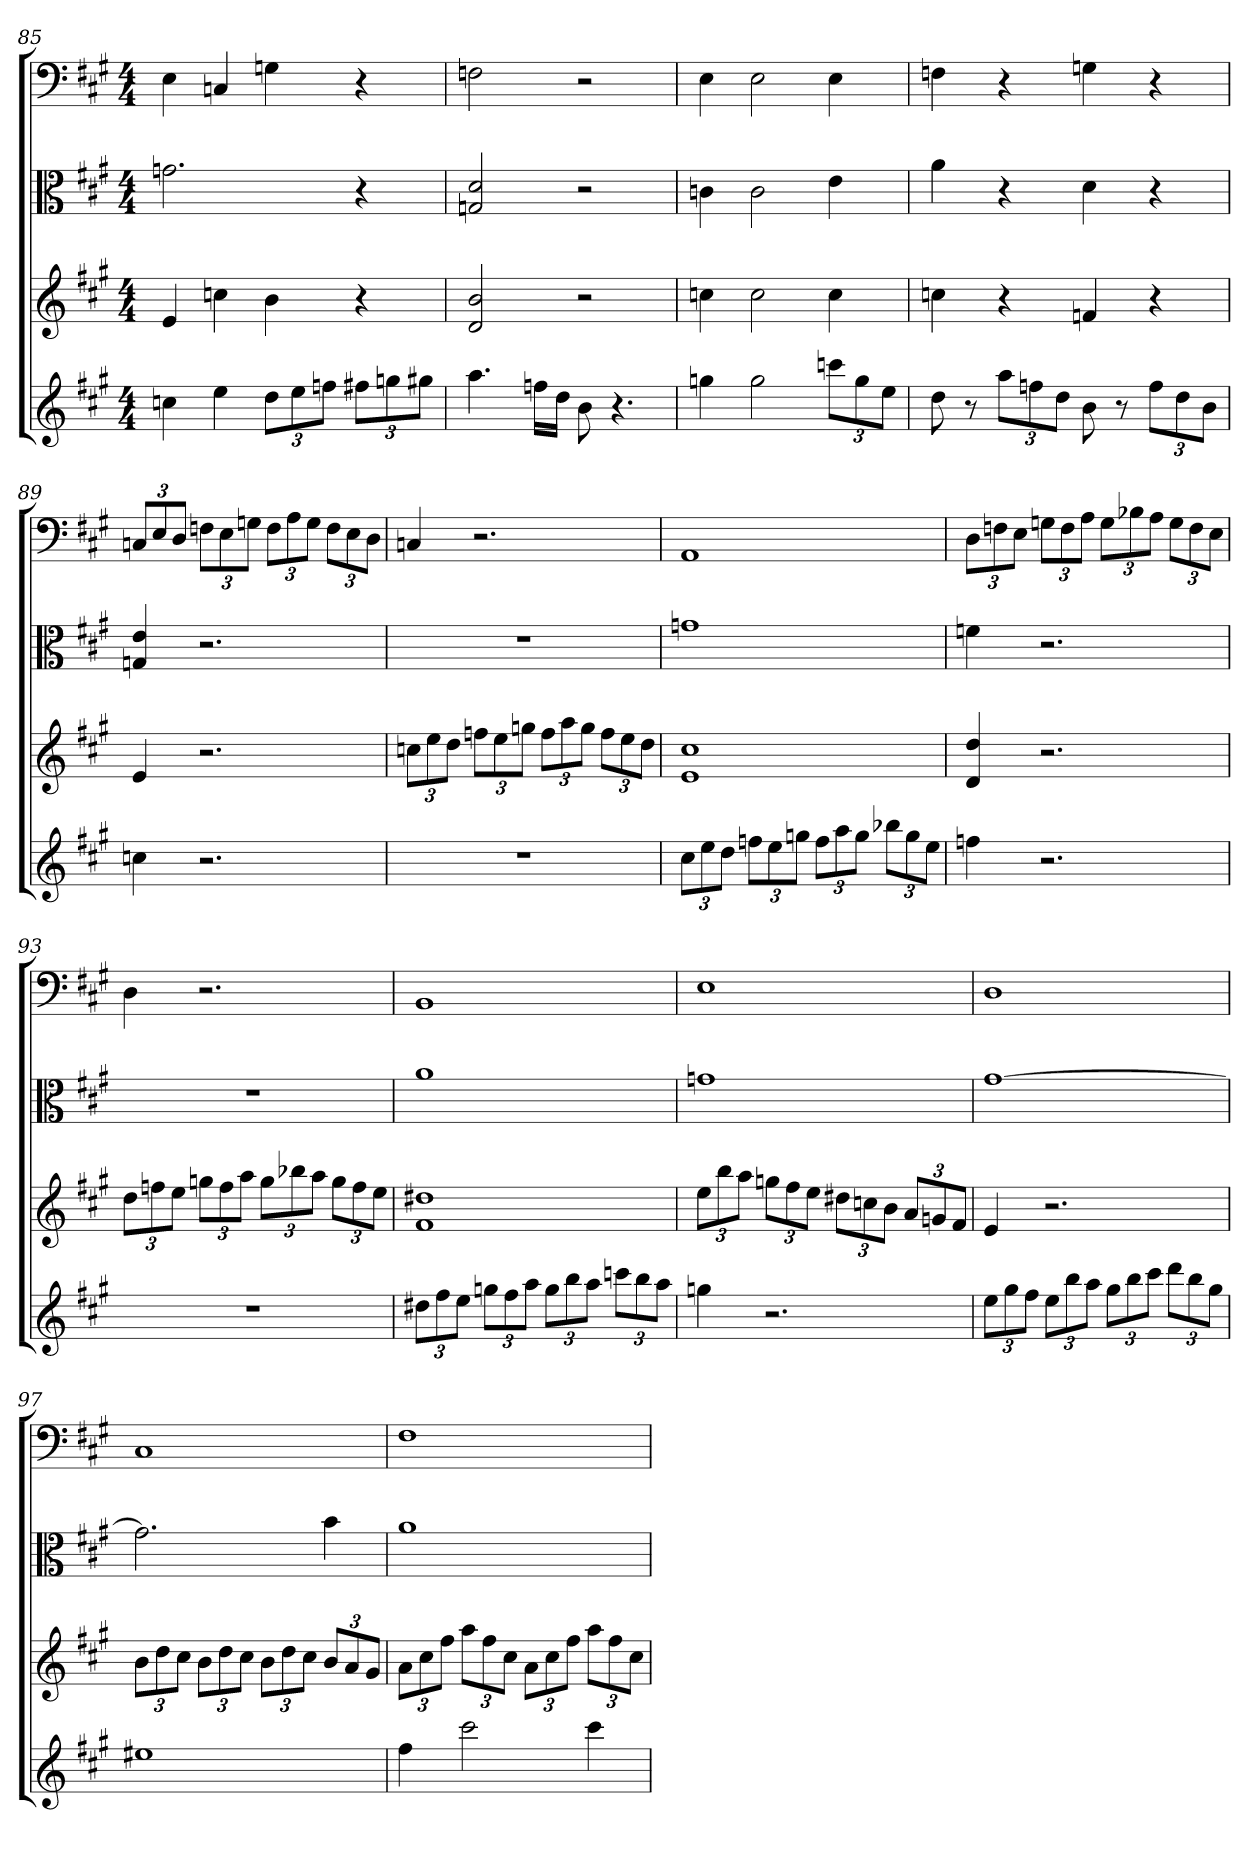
**kern	**kern	**kern	**kern
*part4	*part3	*part2	*part1
*staff4	*staff3	*staff2	*staff1
*	*	*clefC3	*clefF4
*k[f#c#g#]	*k[f#c#g#]	*k[f#c#g#]	*k[f#c#g#]
*A:	*A:	*A:	*A:
*M4/4	*M4/4	*M4/4	*M4/4
=85	=85	=85	=85
4ccn	4e	2.gn	4E
4ee	4ccn	.	4Cn
12ddL	4b	.	4Gn
12ee	.	.	.
12ffnJ	.	.	.
12ff#XL	4r	4r	4r
12ggn	.	.	.
12gg#XJ	.	.	.
=86	=86	=86	=86
4.aa	2d 2b	2Gn 2d	2Fn
16ffnLL	.	.	.
16ddJJ	.	.	.
8b	2r	2r	2r
4.r	.	.	.
=87	=87	=87	=87
4ggn	4ccn	4cn	4E
2gg	2cc	2c	2E
12cccnL	4cc	4e	4E
12gg	.	.	.
12eeJ	.	.	.
=88	=88	=88	=88
8dd	4ccn	4a	4Fn
8r	.	.	.
12aaL	4r	4r	4r
12ffn	.	.	.
12ddJ	.	.	.
8b	4fn	4d	4Gn
8r	.	.	.
12ffL	4r	4r	4r
12dd	.	.	.
12bJ	.	.	.
=89	=89	=89	=89
4ccn	4e	4Gn 4e	12Cn/L
.	.	.	12E/
.	.	.	12D/J
2.r	2.r	2.r	12Fn\L
.	.	.	12E\
.	.	.	12Gn\J
.	.	.	12F\L
.	.	.	12A\
.	.	.	12G\J
.	.	.	12F\L
.	.	.	12E\
.	.	.	12D\J
=90	=90	=90	=90
1r	12ccnL	1r	4Cn
.	12ee	.	.
.	12ddJ	.	.
.	12ffnL	.	2.r
.	12ee	.	.
.	12ggnJ	.	.
.	12ffL	.	.
.	12aa	.	.
.	12ggJ	.	.
.	12ffL	.	.
.	12ee	.	.
.	12ddJ	.	.
=91	=91	=91	=91
12cc#L	1e 1cc#	1gn	1AA
12ee	.	.	.
12ddJ	.	.	.
12ffnL	.	.	.
12ee	.	.	.
12ggnJ	.	.	.
12ffL	.	.	.
12aa	.	.	.
12ggJ	.	.	.
12bb-XL	.	.	.
12gg	.	.	.
12eeJ	.	.	.
=92	=92	=92	=92
4ffn	4d 4dd	4fn	12D\L
.	.	.	12Fn\
.	.	.	12E\J
2.r	2.r	2.r	12Gn\L
.	.	.	12F\
.	.	.	12A\J
.	.	.	12G\L
.	.	.	12B-X\
.	.	.	12A\J
.	.	.	12G\L
.	.	.	12F\
.	.	.	12E\J
=93	=93	=93	=93
1r	12ddL	1r	4D
.	12ffn	.	.
.	12eeJ	.	.
.	12ggnL	.	2.r
.	12ff	.	.
.	12aaJ	.	.
.	12ggL	.	.
.	12bb-X	.	.
.	12aaJ	.	.
.	12ggL	.	.
.	12ff	.	.
.	12eeJ	.	.
=94	=94	=94	=94
12dd#XL	1f# 1dd#X	1a	1BB
12ff#	.	.	.
12eeJ	.	.	.
12ggnL	.	.	.
12ff#	.	.	.
12aaJ	.	.	.
12ggL	.	.	.
12bb	.	.	.
12aaJ	.	.	.
12cccnL	.	.	.
12bb	.	.	.
12aaJ	.	.	.
=95	=95	=95	=95
4ggn	12eeL	1gn	1E
.	12bb	.	.
.	12aaJ	.	.
2.r	12ggnL	.	.
.	12ff#	.	.
.	12eeJ	.	.
.	12dd#XL	.	.
.	12ccn	.	.
.	12bJ	.	.
.	12aL	.	.
.	12gn	.	.
.	12f#J	.	.
=96	=96	=96	=96
12eeL	4e	[1g#	1D
12gg#	.	.	.
12ff#J	.	.	.
12eeL	2.r	.	.
12bb	.	.	.
12aaJ	.	.	.
12gg#L	.	.	.
12bb	.	.	.
12ccc#J	.	.	.
12dddL	.	.	.
12bb	.	.	.
12gg#J	.	.	.
=97	=97	=97	=97
1ee#X	12bL	2.g#]	1C#
.	12dd	.	.
.	12cc#J	.	.
.	12bL	.	.
.	12dd	.	.
.	12cc#J	.	.
.	12bL	.	.
.	12dd	.	.
.	12cc#J	.	.
.	12bL	4b	.
.	12a	.	.
.	12g#J	.	.
=98	=98	=98	=98
4ff#	12aL	1a	1F#
.	12cc#	.	.
.	12ff#J	.	.
2ccc#	12aaL	.	.
.	12ff#	.	.
.	12cc#J	.	.
.	12aL	.	.
.	12cc#	.	.
.	12ff#J	.	.
4ccc#	12aaL	.	.
.	12ff#	.	.
.	12cc#J	.	.
=	=	=	=
*-	*-	*-	*-
